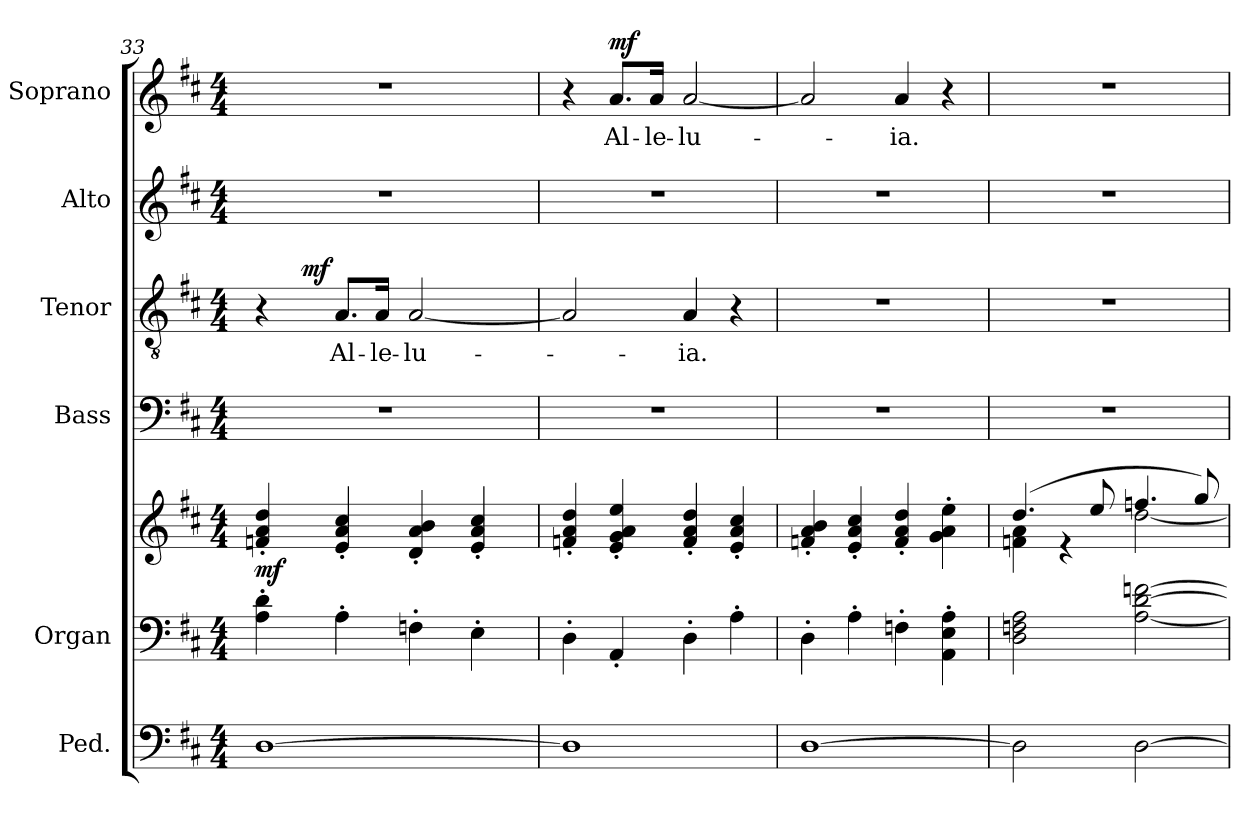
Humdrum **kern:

**kern	**kern	**kern	**dynam	**kern	**kern	**text	**dynam	**kern	**kern	**text	**dynam
*part6	*part5	*part5	*part5	*part4	*part3	*part3	*part3	*part2	*part1	*part1	*part1
*staff7	*staff6	*staff5	*staff5/6	*staff4	*staff3	*staff3	*staff3	*staff2	*staff1	*staff1	*staff1
*I"Ped.	*I"Organ	*	*	*I"Bass	*I"Tenor	*	*	*I"Alto	*I"Soprano	*	*
*	*	*	*	*I'B.	*I'T.	*	*	*I'A.	*I'S.	*	*
!!LO:LB:g=z
*clefF4	*clefF4	*clefG2	*	*clefF4	*clefGv2	*	*	*clefG2	*clefG2	*	*
*	*	*	*	*	*ITrd7c12	*	*	*	*	*	*
*k[f#c#]	*k[f#c#]	*k[f#c#]	*	*k[f#c#]	*k[f#c#]	*	*	*k[f#c#]	*k[f#c#]	*	*
*D:	*D:	*D:	*	*D:	*D:	*	*	*D:	*D:	*	*
*M4/4	*M4/4	*M4/4	*	*M4/4	*M4/4	*	*	*M4/4	*M4/4	*	*
=33	=33	=33	=33	=33	=33	=33	=33	=33	=33	=33	=33
*	*	*	*	*	*^	*	*	*	*	*	*
[1Di	4Ai\' 4di'	4fni/' 4ai' 4ddi'	mf	1r	4r	16ryy	.	.	1r	1r	.	.
.	.	.	.	.	.	32ryy	.	.	.	.	.	.
.	.	.	.	.	.	64ryy	.	.	.	.	.	.
.	.	.	.	.	.	256ryy	.	.	.	.	.	.
.	.	.	.	.	.	1024ryy	.	.	.	.	.	.
.	.	.	.	.	.	2ryy	.	mf	.	.	.	.
!	!	!	!	!	!	!	!LO:LY:b:color=#000000	!	!	!	!	!
.	4A'i\	4ei/' 4ai' 4cc#i'	.	.	8.AAi/L	.	Al-	.	.	.	.	.
!	!	!	!	!	!	!	!LO:LY:b:color=#000000	!	!	!	!	!
.	.	.	.	.	16AAi/Jk	.	-le-	.	.	.	.	.
!	!	!	!	!	!	!	!LO:LY:b:color=#000000	!	!	!	!	!
.	4Fn'i\	4di/' 4ai' 4bi'	.	.	[2AAi/	.	-lu-	.	.	.	.	.
.	.	.	.	.	.	4ryy	.	.	.	.	.	.
.	4E'i\	4ei/' 4ai' 4cc#i'	.	.	.	.	.	.	.	.	.	.
.	.	.	.	.	.	8ryy	.	.	.	.	.	.
.	.	.	.	.	.	128ryy	.	.	.	.	.	.
.	.	.	.	.	.	512.ryy	.	.	.	.	.	.
*	*	*	*	*	*v	*v	*	*	*	*	*	*
=34	=34	=34	=34	=34	=34	=34	=34	=34	=34	=34	=34
1Di]	4D'i\	4fni/' 4ai' 4ddi'	.	1r	2AAi/]	.	.	1r	4r	.	.
!	!	!	!	!	!	!	!	!	!	!LO:LY:b:color=#000000	!
.	4AA'i/	4ei/' 4gi' 4ai' 4eei'	.	.	.	.	.	.	8.ai/L	Al-	mf
!	!	!	!	!	!	!	!	!	!	!LO:LY:b:color=#000000	!
.	.	.	.	.	.	.	.	.	16ai/Jk	-le-	.
!	!	!	!	!	!	!LO:LY:b:color=#000000	!	!	!	!	!
!	!	!	!	!	!	!	!	!	!	!LO:LY:b:color=#000000	!
.	4D'i\	4fi/' 4ai' 4ddi'	.	.	4AAi/	-ia.	.	.	[2ai/	-lu-	.
.	4A'i\	4ei/' 4ai' 4cc#i'	.	.	4r	.	.	.	.	.	.
=35	=35	=35	=35	=35	=35	=35	=35	=35	=35	=35	=35
[1Di	4D'i\	4fni/' 4ai' 4bi'	.	1r	1r	.	.	1r	2ai/]	.	.
.	4A'i\	4ei/' 4ai' 4cc#i'	.	.	.	.	.	.	.	.	.
!	!	!	!	!	!	!	!	!	!	!LO:LY:b:color=#000000	!
.	4Fn'i\	4fi/' 4ai' 4ddi'	.	.	.	.	.	.	4ai/	-ia.	.
.	4AAi\' 4Ei' 4Ai'	4gi\' 4ai' 4eei'	.	.	.	.	.	.	4r	.	.
=36	=36	=36	=36	=36	=36	=36	=36	=36	=36	=36	=36
*	*	*^	*	*	*	*	*	*	*	*	*
2Di\]	2Di\ 2Fni 2Ai	(4.ddi/	4fni\ 4ai	.	1r	1r	.	.	1r	1r	.	.
.	.	.	4r	.	.	.	.	.	.	.	.	.
.	.	8eei/	.	.	.	.	.	.	.	.	.	.
[2Di\	[2Ai\ [2di [2fni	4.ffni/	[2ddi\	.	.	.	.	.	.	.	.	.
.	.	8ggi/)	.	.	.	.	.	.	.	.	.	.
*	*	*v	*v	*	*	*	*	*	*	*	*	*
=	=	=	=	=	=	=	=	=	=	=	=
*-	*-	*-	*-	*-	*-	*-	*-	*-	*-	*-	*-
